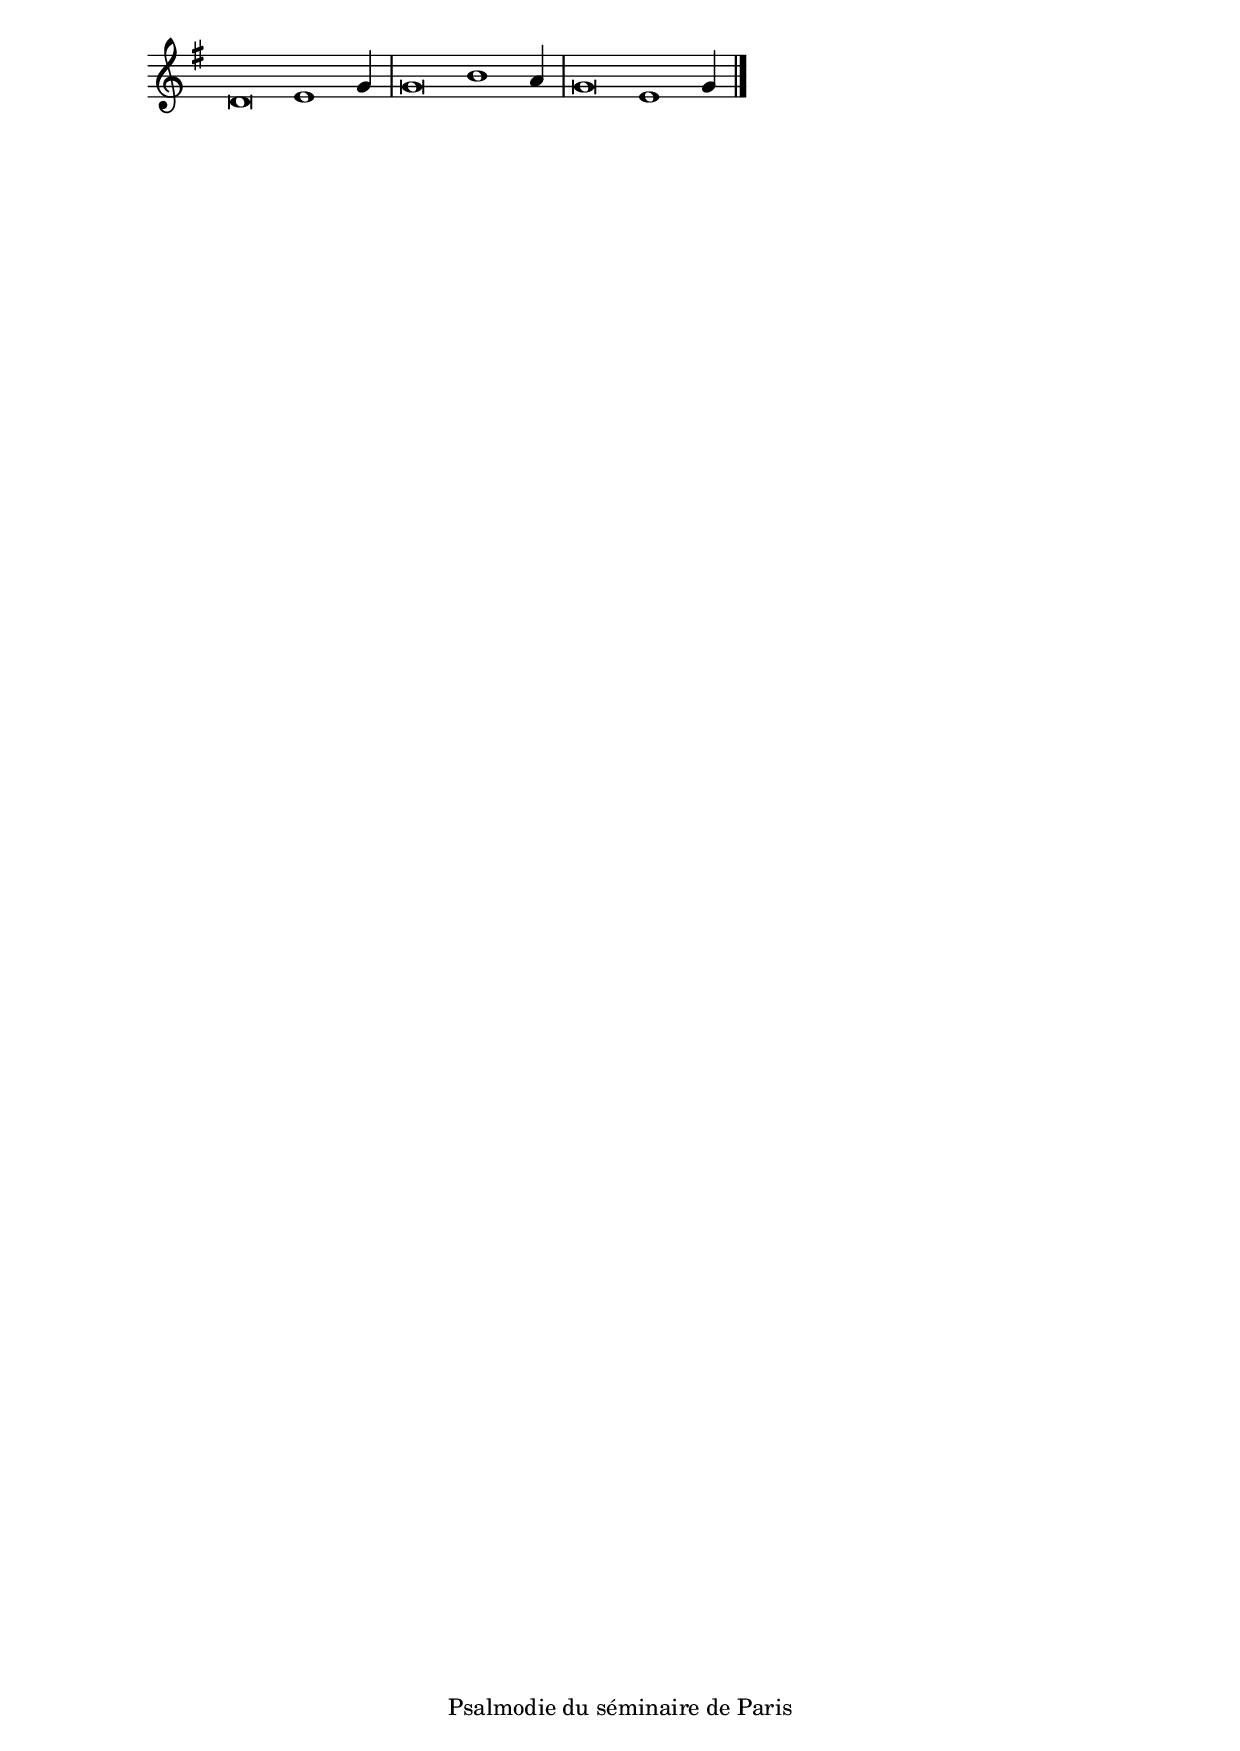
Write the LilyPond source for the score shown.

\version "2.20.0"
\language "italiano"

stemOff = \hide Staff.Stem
stemOn  = \undo \stemOff

\header {
  %title = "Psaume 99"
  %tagline = ##f
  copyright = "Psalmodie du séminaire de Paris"
}

\score {
  \new Staff \with { \remove "Time_signature_engraver" }
  \relative
  {
    \key sol \major
    \cadenzaOn
    \stemOff re'\breve mi1 \stemOn sol4
    \bar "|"
    \stemOff sol\breve si1 \stemOn la4
    \bar "|"
    \stemOff sol\breve mi1 \stemOn sol4
    \bar "|."
  }
}